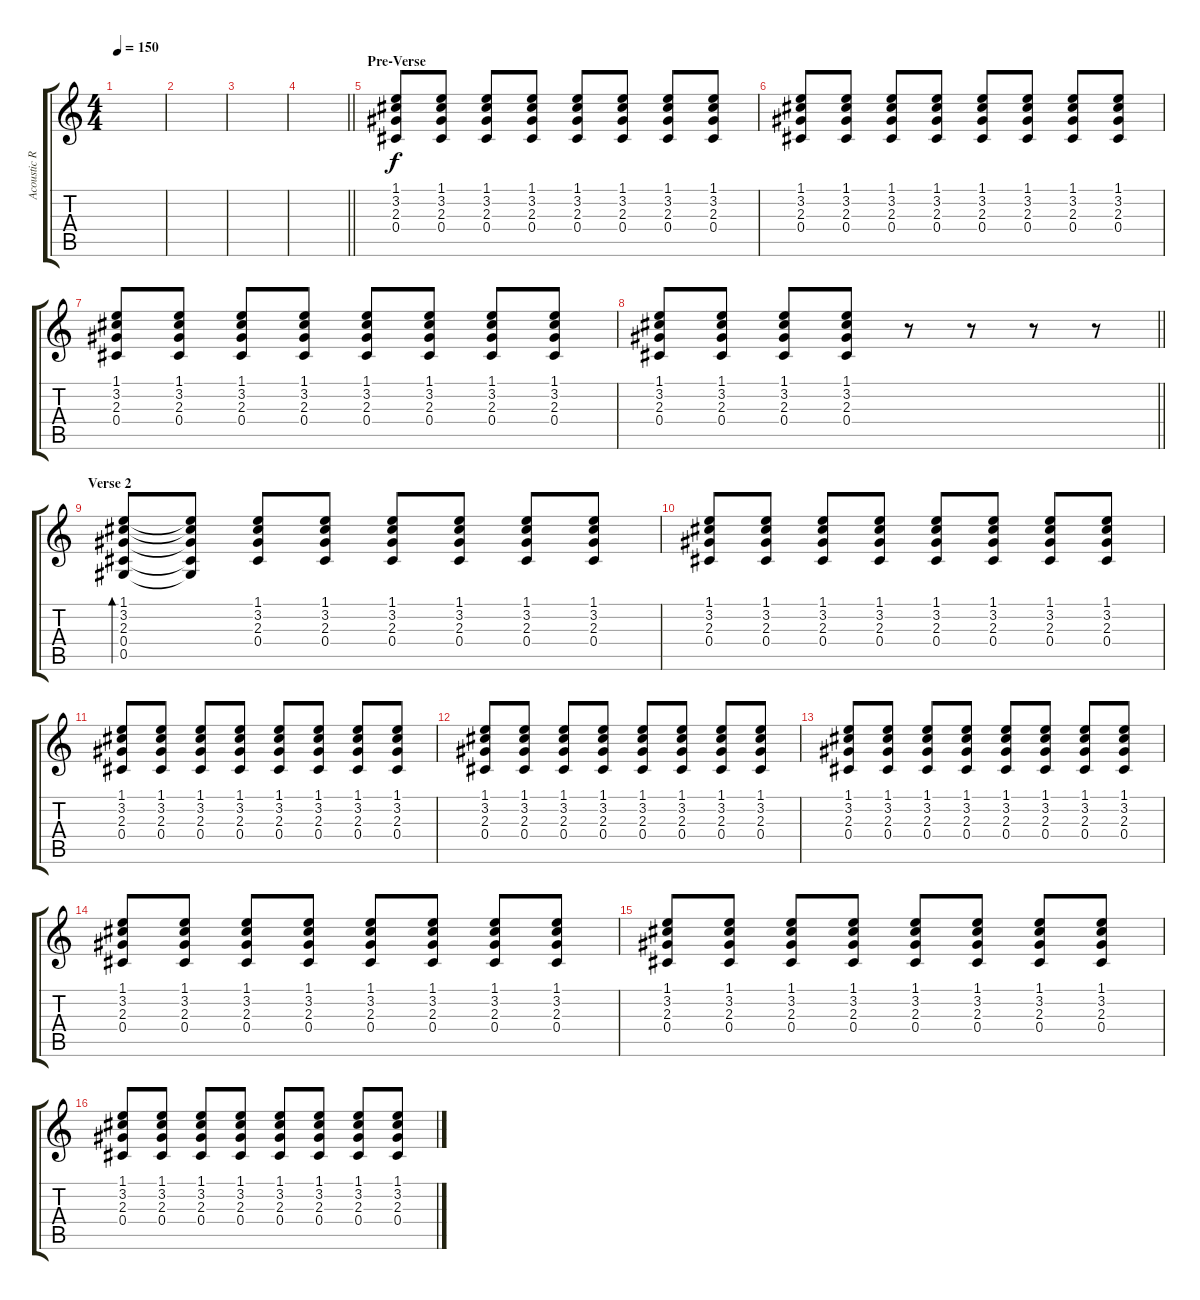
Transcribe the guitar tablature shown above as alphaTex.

\track ("Acoustic Rhytm Guitar [L]" "Acoustic R") {instrument acousticguitarsteel}
\staff {score tabs}
\tuning (Eb4 Bb3 Gb3 Db3 Ab2 Eb2) {hide}
\ts (4 4)
\tempo 150
\clef g2
\ks c
|
|
|
\barLineRight lightlight
|
\section ("" "Pre-Verse")
(1.1 3.2 2.3 0.4).8 (1.1 3.2 2.3 0.4).8 (1.1 3.2 2.3 0.4).8 (1.1 3.2 2.3 0.4).8 (1.1 3.2 2.3 0.4).8 (1.1 3.2 2.3 0.4).8 (1.1 3.2 2.3 0.4).8 (1.1 3.2 2.3 0.4).8 |
(1.1 3.2 2.3 0.4).8 (1.1 3.2 2.3 0.4).8 (1.1 3.2 2.3 0.4).8 (1.1 3.2 2.3 0.4).8 (1.1 3.2 2.3 0.4).8 (1.1 3.2 2.3 0.4).8 (1.1 3.2 2.3 0.4).8 (1.1 3.2 2.3 0.4).8 |
(1.1 3.2 2.3 0.4).8 (1.1 3.2 2.3 0.4).8 (1.1 3.2 2.3 0.4).8 (1.1 3.2 2.3 0.4).8 (1.1 3.2 2.3 0.4).8 (1.1 3.2 2.3 0.4).8 (1.1 3.2 2.3 0.4).8 (1.1 3.2 2.3 0.4).8 |
\barLineRight lightlight
(1.1 3.2 2.3 0.4).8 (1.1 3.2 2.3 0.4).8 (1.1 3.2 2.3 0.4).8 (1.1 3.2 2.3 0.4).8 r.8 r.8 r.8 r.8 |
\section ("" "Verse 2")
(1.1 3.2 2.3 0.4 0.5).8{bd 240} (1.1{t} 3.2{t} 2.3{t} 0.4{t} 0.5{t}).8 (1.1 3.2 2.3 0.4).8 (1.1 3.2 2.3 0.4).8 (1.1 3.2 2.3 0.4).8 (1.1 3.2 2.3 0.4).8 (1.1 3.2 2.3 0.4).8 (1.1 3.2 2.3 0.4).8 |
(1.1 3.2 2.3 0.4).8 (1.1 3.2 2.3 0.4).8 (1.1 3.2 2.3 0.4).8 (1.1 3.2 2.3 0.4).8 (1.1 3.2 2.3 0.4).8 (1.1 3.2 2.3 0.4).8 (1.1 3.2 2.3 0.4).8 (1.1 3.2 2.3 0.4).8 |
(1.1 3.2 2.3 0.4).8 (1.1 3.2 2.3 0.4).8 (1.1 3.2 2.3 0.4).8 (1.1 3.2 2.3 0.4).8 (1.1 3.2 2.3 0.4).8 (1.1 3.2 2.3 0.4).8 (1.1 3.2 2.3 0.4).8 (1.1 3.2 2.3 0.4).8 |
(1.1 3.2 2.3 0.4).8 (1.1 3.2 2.3 0.4).8 (1.1 3.2 2.3 0.4).8 (1.1 3.2 2.3 0.4).8 (1.1 3.2 2.3 0.4).8 (1.1 3.2 2.3 0.4).8 (1.1 3.2 2.3 0.4).8 (1.1 3.2 2.3 0.4).8 |
(1.1 3.2 2.3 0.4).8 (1.1 3.2 2.3 0.4).8 (1.1 3.2 2.3 0.4).8 (1.1 3.2 2.3 0.4).8 (1.1 3.2 2.3 0.4).8 (1.1 3.2 2.3 0.4).8 (1.1 3.2 2.3 0.4).8 (1.1 3.2 2.3 0.4).8 |
(1.1 3.2 2.3 0.4).8 (1.1 3.2 2.3 0.4).8 (1.1 3.2 2.3 0.4).8 (1.1 3.2 2.3 0.4).8 (1.1 3.2 2.3 0.4).8 (1.1 3.2 2.3 0.4).8 (1.1 3.2 2.3 0.4).8 (1.1 3.2 2.3 0.4).8 |
(1.1 3.2 2.3 0.4).8 (1.1 3.2 2.3 0.4).8 (1.1 3.2 2.3 0.4).8 (1.1 3.2 2.3 0.4).8 (1.1 3.2 2.3 0.4).8 (1.1 3.2 2.3 0.4).8 (1.1 3.2 2.3 0.4).8 (1.1 3.2 2.3 0.4).8 |
(1.1 3.2 2.3 0.4).8 (1.1 3.2 2.3 0.4).8 (1.1 3.2 2.3 0.4).8 (1.1 3.2 2.3 0.4).8 (1.1 3.2 2.3 0.4).8 (1.1 3.2 2.3 0.4).8 (1.1 3.2 2.3 0.4).8 (1.1 3.2 2.3 0.4).8
